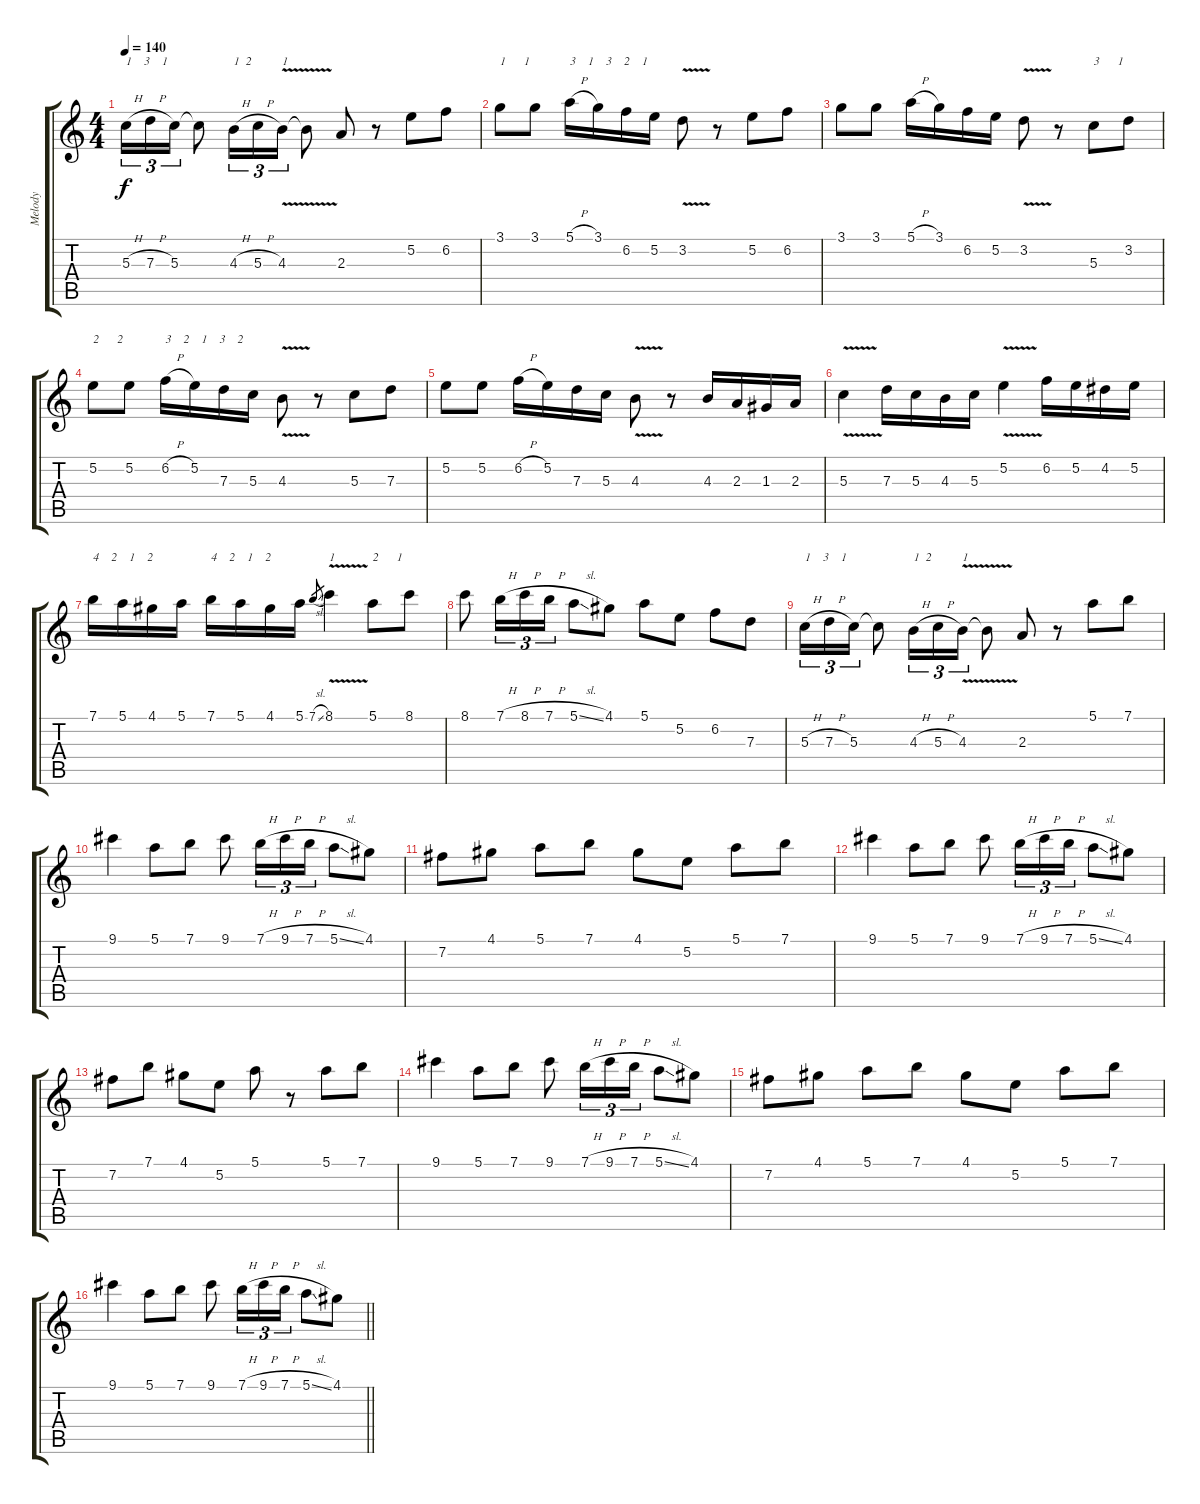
\track ("Melody" "Melody") {instrument distortionguitar}
\staff {score tabs}
\tuning (E4 B3 G3 D3 A2 E2) {hide}
\ts (4 4)
\tempo 140
\clef g2
\ks c
5.3{h}.16{tu (3 2) txt "1    3    1" dy f} 7.3{h}.16{tu (3 2)} 5.3.16{tu (3 2)} 5.3{t}.8 4.3{h}.16{tu (3 2) txt "1  2"} 5.3{h}.16{tu (3 2)} 4.3{v}.16{tu (3 2) txt "1"} 4.3{t}.8 2.3.8 r.8 5.2.8 6.2.8 |
3.1.8{txt "1      1"} 3.1.8 5.1{h}.16{txt "3    1    3    2    1"} 3.1.16 6.2.16 5.2.16 3.2{v}.8 r.8 5.2.8 6.2.8 |
3.1.8 3.1.8 5.1{h}.16 3.1.16 6.2.16 5.2.16 3.2{v}.8 r.8 5.3.8{txt "3      1"} 3.2.8 |
5.2.8{txt "2      2"} 5.2.8 6.2{h}.16{txt "3    2    1    3    2"} 5.2.16 7.3.16 5.3.16 4.3{v}.8 r.8 5.3.8 7.3.8 |
5.2.8 5.2.8 6.2{h}.16 5.2.16 7.3.16 5.3.16 4.3{v}.8 r.8 4.3.16 2.3.16 1.3.16 2.3.16 |
5.3{v}.4 7.3.16 5.3.16 4.3.16 5.3.16 5.2{v}.4 6.2.16 5.2.16 4.2.16 5.2.16 |
7.1.16{txt "4    2    1    2"} 5.1.16 4.1.16 5.1.16 7.1.16{txt "4    2    1    2"} 5.1.16 4.1.16 5.1.16 7.1{sl}.8{gr} 8.1{v}.4{txt "1"} 5.1.8{txt "2      1"} 8.1.8 |
8.1.8 7.1{h}.16{tu (3 2)} 8.1{h}.16{tu (3 2)} 7.1{h}.16{tu (3 2)} 5.1{sl}.8 4.1.8 5.1.8 5.2.8 6.2.8 7.3.8 |
5.3{h}.16{tu (3 2) txt "1    3    1"} 7.3{h}.16{tu (3 2)} 5.3.16{tu (3 2)} 5.3{t}.8 4.3{h}.16{tu (3 2) txt "1  2"} 5.3{h}.16{tu (3 2)} 4.3{v}.16{tu (3 2) txt "1"} 4.3{t}.8 2.3.8 r.8 5.1.8 7.1.8 |
9.1.4 5.1.8 7.1.8 9.1.8 7.1{h}.16{tu (3 2)} 9.1{h}.16{tu (3 2)} 7.1{h}.16{tu (3 2)} 5.1{sl}.8 4.1.8 |
7.2.8 4.1.8 5.1.8 7.1.8 4.1.8 5.2.8 5.1.8 7.1.8 |
9.1.4 5.1.8 7.1.8 9.1.8 7.1{h}.16{tu (3 2)} 9.1{h}.16{tu (3 2)} 7.1{h}.16{tu (3 2)} 5.1{sl}.8 4.1.8 |
7.2.8 7.1.8 4.1.8 5.2.8 5.1.8 r.8 5.1.8 7.1.8 |
9.1.4 5.1.8 7.1.8 9.1.8 7.1{h}.16{tu (3 2)} 9.1{h}.16{tu (3 2)} 7.1{h}.16{tu (3 2)} 5.1{sl}.8 4.1.8 |
7.2.8 4.1.8 5.1.8 7.1.8 4.1.8 5.2.8 5.1.8 7.1.8 |
\barLineRight lightlight
9.1.4 5.1.8 7.1.8 9.1.8 7.1{h}.16{tu (3 2)} 9.1{h}.16{tu (3 2)} 7.1{h}.16{tu (3 2)} 5.1{sl}.8 4.1.8
